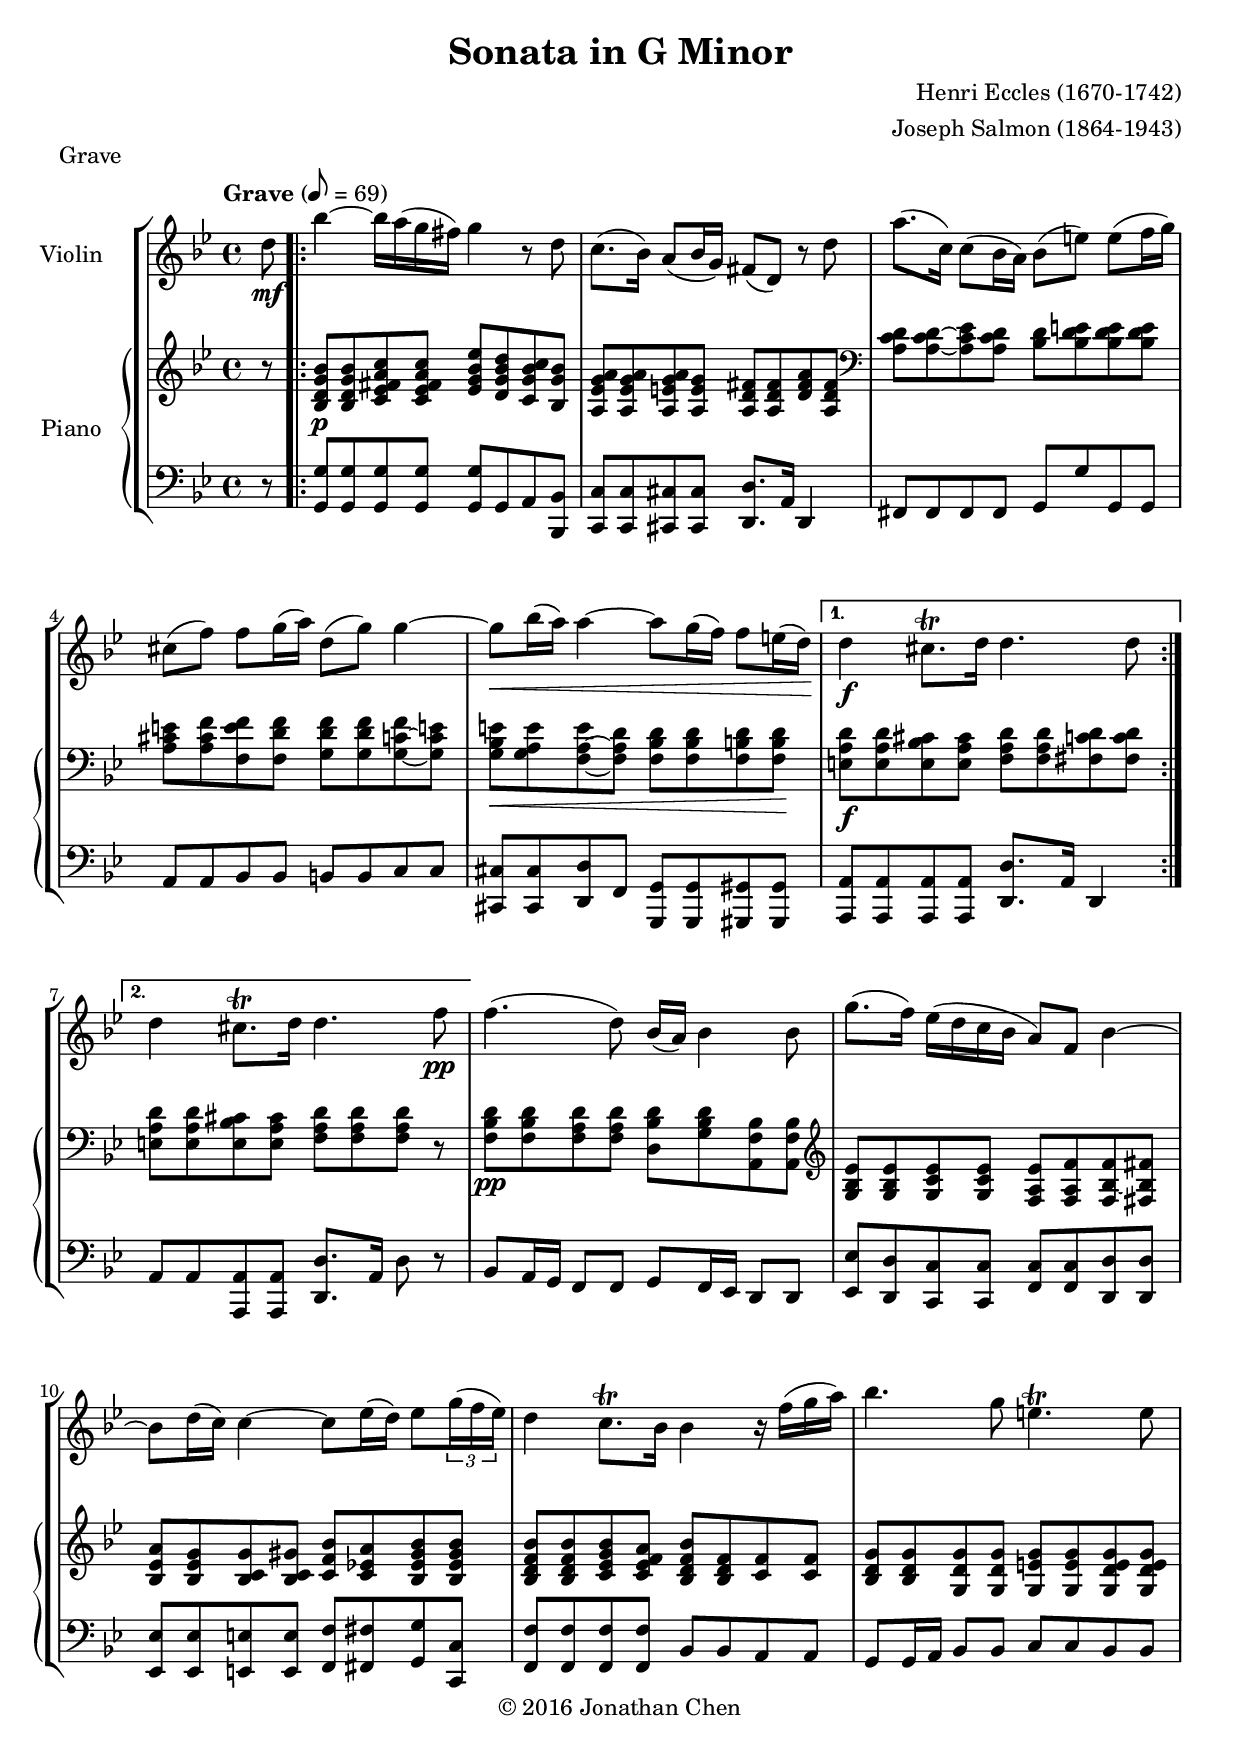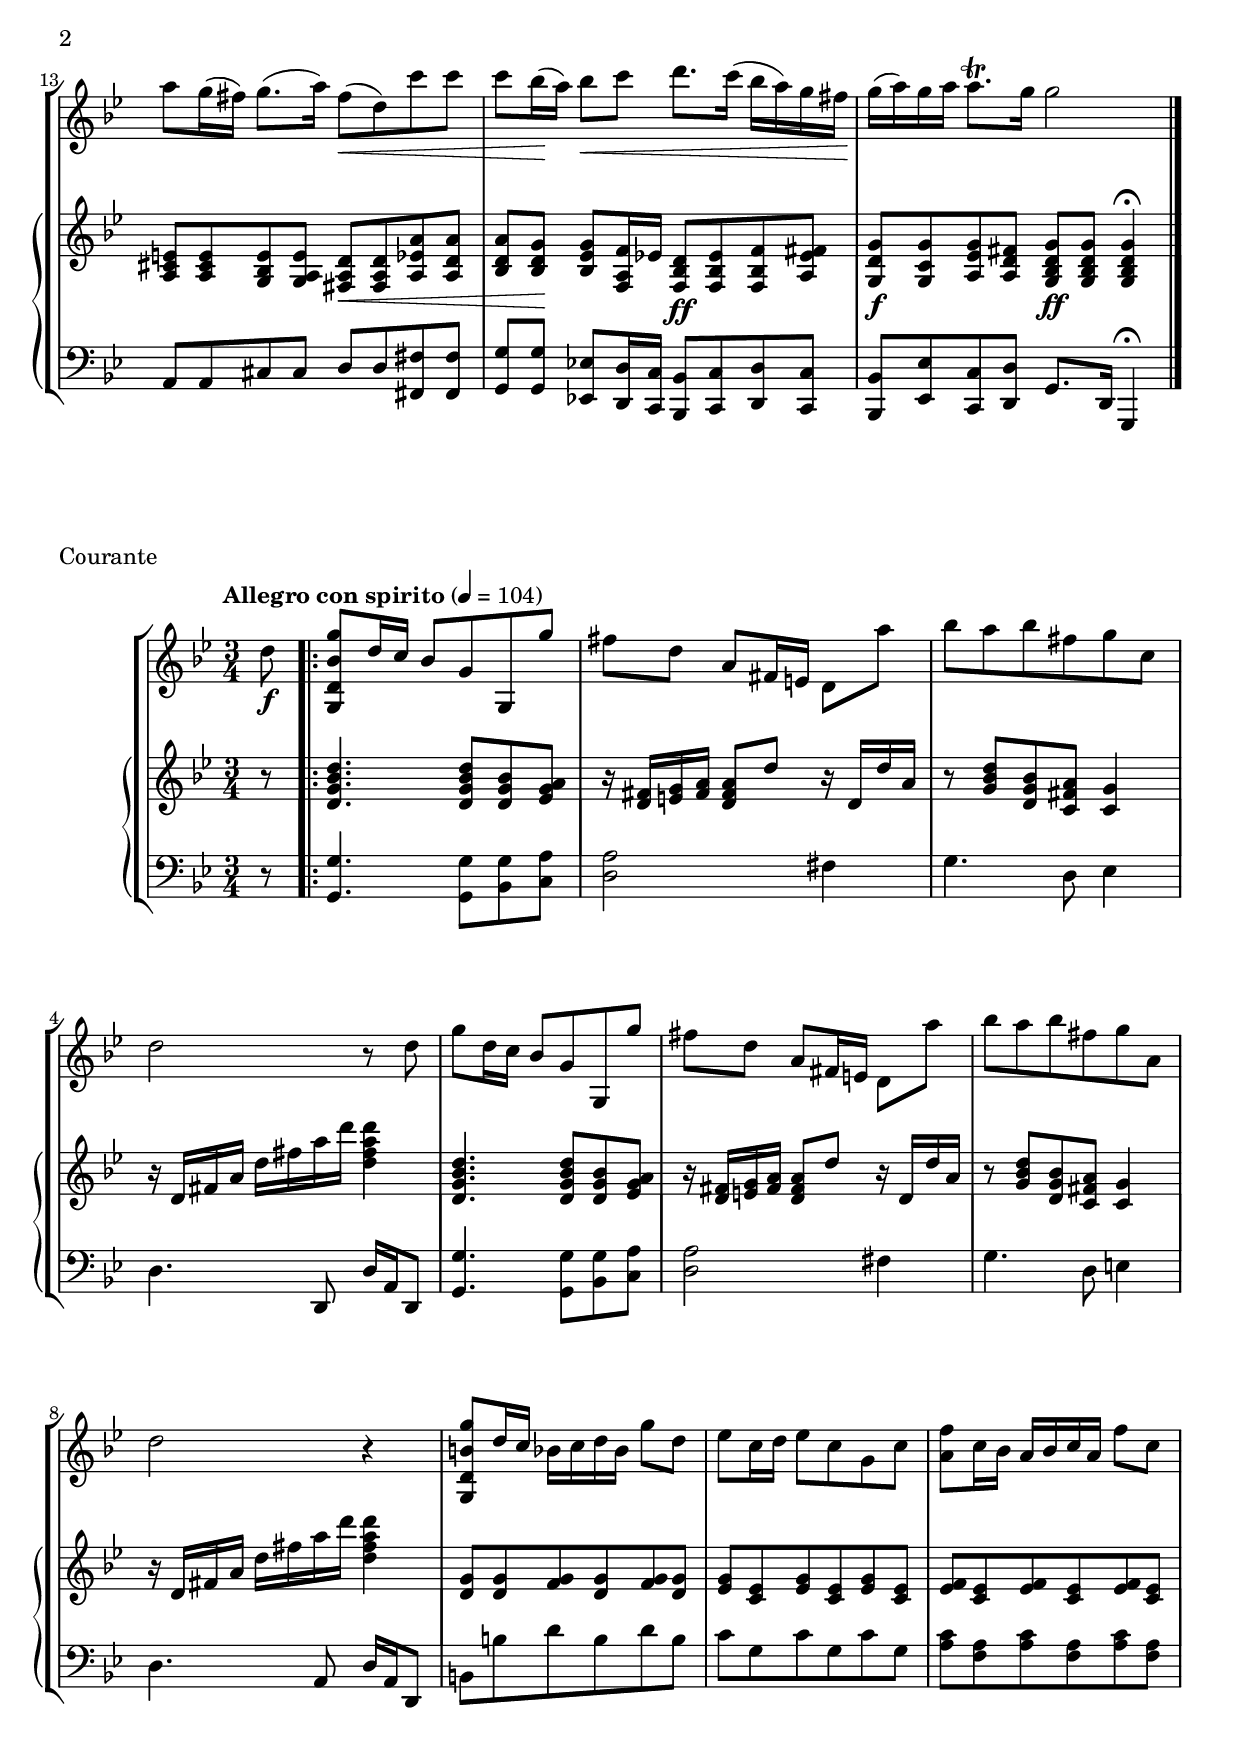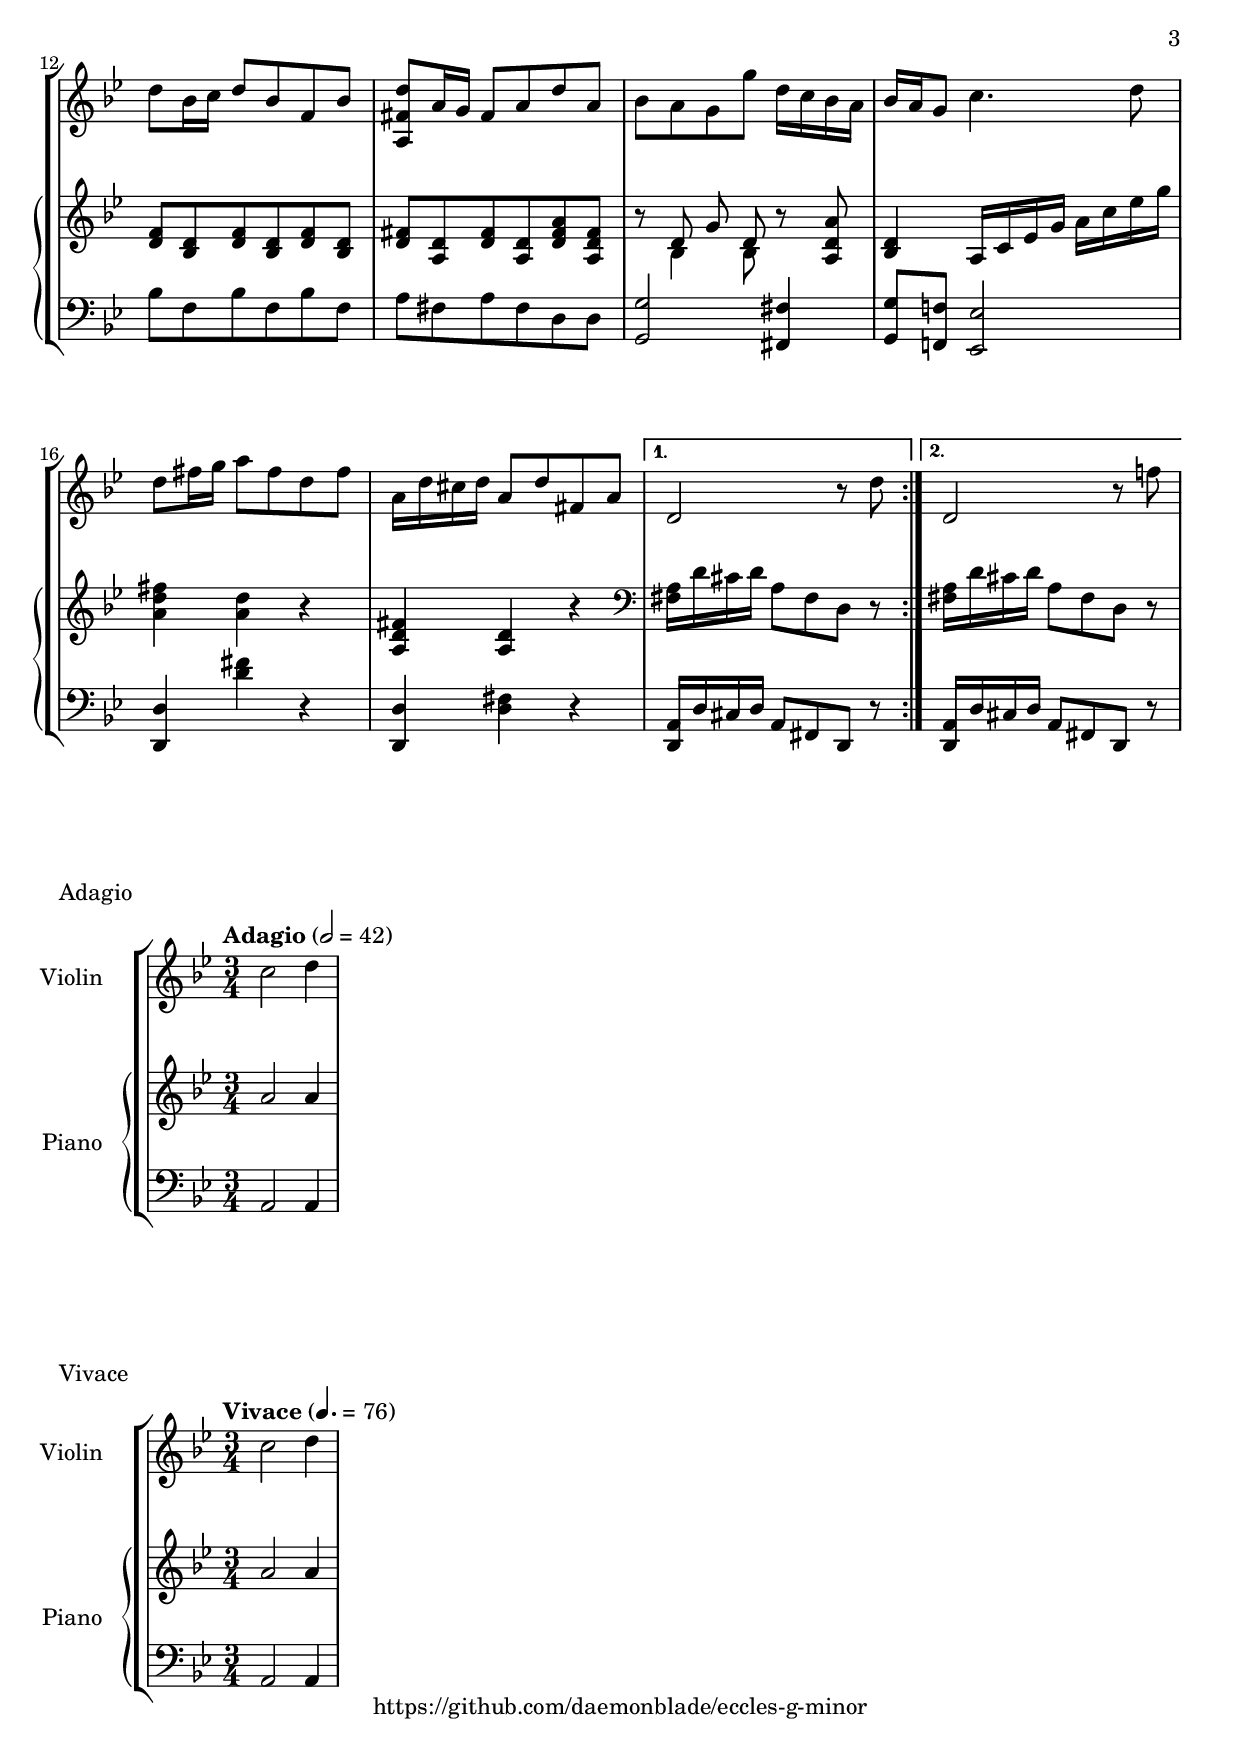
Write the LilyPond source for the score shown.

%
% Eccles Sonata in G Minor,
% transribed from J Salmons 1914 arrangement for violin and piano.
%
% indents: 2 spaces
%
\version "2.18.2"

\header
{
  title = "Sonata in G Minor"
  composer = "Henri Eccles (1670-1742)"
  arranger = "Joseph Salmon (1864-1943)"
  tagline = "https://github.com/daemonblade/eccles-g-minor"
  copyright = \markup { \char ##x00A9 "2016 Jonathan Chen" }
}

grave_begin =
{
  \tempo "Grave" 8 = 69
  \time 4/4
  \key g \minor
}

grave_violin = \new Voice \relative c''
{
  \set Staff.instrumentName = #"Violin "
  \partial 8 d8\mf |
  \repeat volta 2
  {
    bes'4 ~ bes16 a( g fis) g4 r8 d
    c8.( bes16) a8( bes16 g) fis8( d) r8 d'
    a'8.( c,16) c8( bes16 a) bes8( e) e( f16 g)
    cis,8( f) f g16( a) d,8( g) g4 ~
    g8\< bes16( a) a4 ~ a8 g16( f) f8 e16( d)\!
  }
  \alternative
  {
    {
      d4\f cis8.\trill d16 d4. d8
    }
    {
      d4 cis8.\trill d16 d4. f8\pp
    }
  }
  f4.( d8) bes16( a) bes4 bes8
  g'8.( f16) ees( d c bes a8) f bes4 ~
  bes8 d16( c) c4 ~ c8 ees16( d) ees8 \tuplet 3/2 {g16( f ees)}
  d4 c8.\trill bes16 bes4 r16 f'( g a)
  bes4. g8 e4.\trill e8
  a8 g16( fis) g8.( a16) fis8(\< d) c' c
  c bes16(\! a) bes8\< c d8. c16( bes a) g fis\!
  g( a) g a a8.\trill g16 g2
  \bar "|."
}

grave_piano_upper = \relative c''
{
  \clef treble
  r8 |
  \repeat volta 2
  {
    <bes, d g bes>8\p <bes d g bes> <c ees fis a c> <c ees fis a c>
      <ees g bes ees> <d g bes d> <c g' bes c> <bes g' bes>
    <a ees' g a> <a ees' g a> <a e' g a> <a e' g>
      <a d fis> <a d fis> <d fis a> <a d fis>
    \clef bass
    <a c d> <a c d> ~ <a c ees> <a c d> <bes d> <bes d e> <bes d e> <bes d e>
    <a cis e> <a cis f> <f e' f> <f d' f> <g d' f> <g d' f> <g c f> ~ <g c e!>
    <g bes e>\< <g a e'> <f a e'> ~ <f a d>
      <f bes d> <f bes d> <f b d> <f b d>\!
  }
  \alternative
  {
    {
      <e a d>\f <e a d> <e bes' cis> <e a cis>
        <f a d> <f a d> <fis c' d> <fis c' d>
    }
    {
      <e a d> <e a d> <e bes' cis> <e a cis> <f a d> <f a d> <f a d> r8
    }
  }
  <f bes d>\pp <f bes d> <f a d> <f a d>
    <d bes' d> <g bes d> <a, f' bes> <a f' bes>
  \clef treble
  <g' bes ees> <g bes ees> <g c ees> <g c ees>
    <f a ees'> <f a f'> <f bes f'> ~ <fis bes fis'>
  <bes ees a> <bes ees g> <bes c g'> <bes c gis'>
    <c f bes> <c ees! a> <bes ees gis bes> <bes ees gis bes>
  <bes d f bes> <bes d f bes> <c ees g bes> <c ees f a>
    <bes d f bes> <bes d f> <c f> <c f>
  <bes d g> <bes d g> <g d' g> <g d' g> <g e' g> <g e' g> <g d' e g> <g d' e g>
  <a cis e> <a cis e> <g bes e> <g a e'>
    <fis a d>\< <fis a d> <a ees' a> <a d a'>
  <bes d a'> <bes d g>\! <bes ees g> <f a f'>16 ees'!
    <f, bes d>8\ff <f bes ees> <f bes f'> <a ees' fis>
  <g d' g>\f <g c g'> <a ees' g> <a d fis>
    <g bes d g>\ff <g bes d g> <g bes d g>4\fermata
  \bar "|."
}

grave_piano_lower = \relative c
{
  \clef bass
  r8 |
  \repeat volta 2
  {
    <g g'>8 <g g'> <g g'> <g g'> <g g'> g a <bes, bes'>
    <c c'> <c c'> <cis cis'> <cis cis'> <d d'>8. a'16 d,4
    fis8 fis fis fis g g' g, g
    a8 a bes bes b b c c
    <cis, cis'> <cis cis'> <d d'> f <g, g'> <g g'> <gis gis'> <gis gis'>
  }
  \alternative
  {
    {
      <a a'> <a a'> <a a'> <a a'> <d d'>8. a'16 d,4
    }
    {
      a'8 a <a, a'> <a a'> <d d'>8. a'16 d8 r8
    }
  }
  bes a16 g f8 f g f16 ees d8 d
  <ees ees'> <d d'> <c c'> <c c'> <f c'> <f c'> <d d'> <d d'>
  <ees ees'> <ees ees'> <e e'> <e e'> <f f'> <fis fis'> <g g'> <c c,>
  <f, f'> <f f'> <f f'> <f f'> bes bes a a
  g8 g16 a bes8 bes c c bes bes
  a a cis cis d d <fis, fis'> <fis fis'>
  <g g'> <g g'> <ees! ees'!> <d d'>16 <c c'> <bes bes'>8 <c c'> <d d'> <c c'>
  <bes bes'> <ees ees'> <c c'> <d d'> g8. d16 g,4\fermata
  \bar "|."
}

\score
{
  \new StaffGroup
  <<
    \new Staff << \grave_begin \grave_violin >>
    \new PianoStaff
    <<
      \set PianoStaff.instrumentName = #"Piano "
      \new Staff = "upper" << \grave_begin \grave_piano_upper >>
      \new Staff = "lower" << \grave_begin \grave_piano_lower >>
    >>
  >>
  \header
  {
    piece = "Grave"
  }
}

%%%%%%%%%%%%%%%%%%%%%%%%%%%%%%%%%%%%%%%%%%%%%%%%%%%%%%%%%%%%%%%%%%%%%%%%%%%%%%%%

courante_begin =
{
  \tempo "Allegro con spirito" 4 = 104
  \time 3/4
  \key g \minor
}

courante_violin = \new Voice \relative c''
{
  \partial 8 d8\f |
  \repeat volta 2
  {
    <g,, d' bes' g'> d''16 c bes8 g g, g''
    fis d a fis16 e d8 a''
    bes a bes fis g c,
    d2 r8 d
    g d16 c bes8 g g, g''
    fis d a fis16 e d8 a''
    bes a bes fis g a,
    d2 r4
    <g,, d' b' g'>8 d''16 c bes c d bes g'8 d
    ees c16 d ees8 c g c
    <a f'> c16 bes a bes c a f'8 c
    d bes16 c d8 bes f bes
    <a, fis' d'> a'16 g fis8 a d a
    bes a g g' d16 c bes a
    bes a g8 c4. d8
    d fis16 g a8 fis d fis
    a,16 d cis d a8 d fis, a
  }
  \alternative
  {
    {
      d,2 r8 d'
    }
    {
      d,2 r8 f'!
    }
  }
}

courante_piano_upper = \relative c''
{
  \clef treble
  r8 |
  \repeat volta 2
  {
    <d, g bes d>4. <d g bes d>8 <d g bes> <ees g a>
    r16 <d fis> <e g> <fis a> <d fis a>8 d' r16 d, d' a
    r8 <g bes d> <d g bes> <c fis a> <c g'>4
    r16 d fis a d fis a d <d, fis a d>4
    <d, g bes d>4. <d g bes d>8 <d g bes> <ees g a>
    r16 <d fis> <e g> <fis a> <d fis a>8 d' r16 d, d' a
    r8 <g bes d> <d g bes> <c fis a> <c g'>4
    r16 d fis a d fis a d <d, fis a d>4
    <d, g>8 <d g> <f g> <d g> <f g> <d g>
    <ees g> <c ees> <ees g> <c ees> <ees g> <c ees>
    <ees f> <c ees> <ees f> <c ees> <ees f> <c ees>
    <d f> <bes d> <d f> <bes d> <d f> <bes d>
    <d fis> <a d> <d fis> <a d> <d fis a> <a d fis>
    r <<
        { d8 g d }
        \\
        { bes4 bes8 }
      >> r <a d a'>
    <bes d>4 a16 c ees g a c ees g
    <a, d fis>4 <a d> r
    <a, d fis> <a d> r
  }
  \alternative
  {
    {
      \clef bass
      <fis a>16 d' cis d a8 fis d r
    }
    {
      \clef bass
      <fis a>16 d' cis d a8 fis d r
    }
  }
}

courante_piano_lower = \relative c
{
  \clef bass
  r8 |
  \repeat volta 2
  {
    <g g'>4. <g g'>8 <bes g'> <c a'>
    <d a'>2 fis4
    g4. d8 ees4
    d4. d,8 d'16 a d,8
    <g g'>4. <g g'>8 <bes g'> <c a'>
    <d a'>2 fis4
    g4. d8 e4
    d4. a8 d16 a d,8
    b' b' d b d b
    c g c g c g
    <a c> <f a> <a c> <f a> <a c> <f a>
    bes f bes f bes f
    a fis a fis d d
    <g, g'>2 <fis fis'>4
    <g g'>8 <f! f'!> <ees ees'>2
    <d d'>4 <d'' fis> r
    <d,, d'> <d' fis> r
  }
  \alternative
  {
    {
      <d, a'>16 d' cis d a8 fis d r
    }
    {
      <d a'>16 d' cis d a8 fis d r
    }
  }
}

\score
{
  \new StaffGroup
  <<
    \new Staff << \courante_begin \courante_violin >>
    \new PianoStaff
    <<
      \new Staff = "upper" << \courante_begin \courante_piano_upper >>
      \new Staff = "lower" << \courante_begin \courante_piano_lower >>
    >>
  >>
  \header
  {
    piece = "Courante"
  }
}

%%%%%%%%%%%%%%%%%%%%%%%%%%%%%%%%%%%%%%%%%%%%%%%%%%%%%%%%%%%%%%%%%%%%%%%%%%%%%%%%

adagio_begin =
{
  \tempo "Adagio" 2 = 42
  \time 3/4
  \key g \minor
}

adagio_violin = \new Voice \relative c''
{
  \set Staff.instrumentName = #"Violin "
  c2 d4
}

adagio_piano_upper = \relative c''
{
  \clef treble
  a2 a4
}

adagio_piano_lower = \relative c
{
  \clef bass
  a2 a4
}

\score
{
  \new StaffGroup
  <<
    \new Staff << \adagio_begin \adagio_violin >>
    \new PianoStaff
    <<
      \set PianoStaff.instrumentName = #"Piano "
      \new Staff = "upper" << \adagio_begin \adagio_piano_upper >>
      \new Staff = "lower" << \adagio_begin \adagio_piano_lower >>
    >>
  >>
  \header
  {
    piece = "Adagio"
  }
}

%%%%%%%%%%%%%%%%%%%%%%%%%%%%%%%%%%%%%%%%%%%%%%%%%%%%%%%%%%%%%%%%%%%%%%%%%%%%%%%%

vivace_begin =
{
  \tempo "Vivace" 4. = 76
  \time 3/4
  \key g \minor
}

vivace_violin = \new Voice \relative c''
{
  \set Staff.instrumentName = #"Violin "
  c2 d4
}

vivace_piano_upper = \relative c''
{
  \clef treble
  a2 a4
}

vivace_piano_lower = \relative c
{
  \clef bass
  a2 a4
}

\score
{
  \new StaffGroup
  <<
    \new Staff << \vivace_begin \vivace_violin >>
    \new PianoStaff
    <<
      \set PianoStaff.instrumentName = #"Piano "
      \new Staff = "upper" << \vivace_begin \vivace_piano_upper >>
      \new Staff = "lower" << \vivace_begin \vivace_piano_lower >>
    >>
  >>
  \header
  {
    piece = "Vivace"
  }
}
